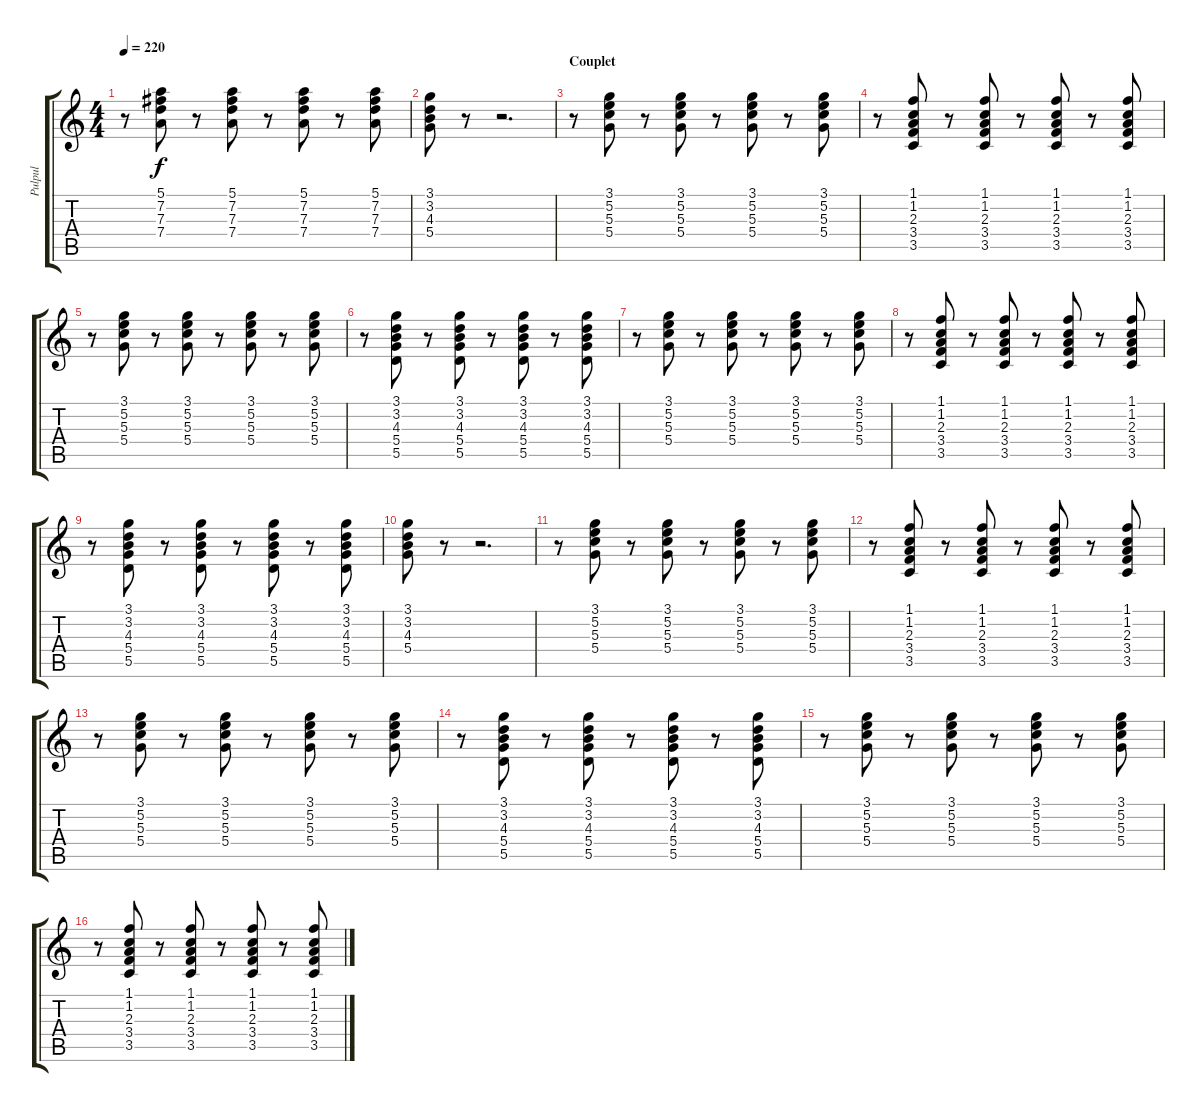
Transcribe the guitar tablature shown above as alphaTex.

\track ("Pulpul" "Pulpul") {instrument electricguitarmuted}
\staff {score tabs}
\tuning (E4 B3 G3 D3 A2 E2) {hide}
\ts (4 4)
\tempo 220
\clef g2
\ks c
r.8{dy f} (5.1 7.2 7.3 7.4).8 r.8 (5.1 7.2 7.3 7.4).8 r.8 (5.1 7.2 7.3 7.4).8 r.8 (5.1 7.2 7.3 7.4).8 |
(3.1 3.2 4.3 5.4).8 r.8 r.2{d} |
\section ("" "Couplet")
r.8 (3.1 5.2 5.3 5.4).8 r.8 (3.1 5.2 5.3 5.4).8 r.8 (3.1 5.2 5.3 5.4).8 r.8 (3.1 5.2 5.3 5.4).8 |
r.8 (1.1 1.2 2.3 3.4 3.5).8 r.8 (1.1 1.2 2.3 3.4 3.5).8 r.8 (1.1 1.2 2.3 3.4 3.5).8 r.8 (1.1 1.2 2.3 3.4 3.5).8 |
r.8 (3.1 5.2 5.3 5.4).8 r.8 (3.1 5.2 5.3 5.4).8 r.8 (3.1 5.2 5.3 5.4).8 r.8 (3.1 5.2 5.3 5.4).8 |
r.8 (3.1 3.2 4.3 5.4 5.5).8 r.8 (3.1 3.2 4.3 5.4 5.5).8 r.8 (3.1 3.2 4.3 5.4 5.5).8 r.8 (3.1 3.2 4.3 5.4 5.5).8 |
r.8 (3.1 5.2 5.3 5.4).8 r.8 (3.1 5.2 5.3 5.4).8 r.8 (3.1 5.2 5.3 5.4).8 r.8 (3.1 5.2 5.3 5.4).8 |
r.8 (1.1 1.2 2.3 3.4 3.5).8 r.8 (1.1 1.2 2.3 3.4 3.5).8 r.8 (1.1 1.2 2.3 3.4 3.5).8 r.8 (1.1 1.2 2.3 3.4 3.5).8 |
r.8 (3.1 3.2 4.3 5.4 5.5).8 r.8 (3.1 3.2 4.3 5.4 5.5).8 r.8 (3.1 3.2 4.3 5.4 5.5).8 r.8 (3.1 3.2 4.3 5.4 5.5).8 |
(3.1 3.2 4.3 5.4).8 r.8 r.2{d} |
r.8 (3.1 5.2 5.3 5.4).8 r.8 (3.1 5.2 5.3 5.4).8 r.8 (3.1 5.2 5.3 5.4).8 r.8 (3.1 5.2 5.3 5.4).8 |
r.8 (1.1 1.2 2.3 3.4 3.5).8 r.8 (1.1 1.2 2.3 3.4 3.5).8 r.8 (1.1 1.2 2.3 3.4 3.5).8 r.8 (1.1 1.2 2.3 3.4 3.5).8 |
r.8 (3.1 5.2 5.3 5.4).8 r.8 (3.1 5.2 5.3 5.4).8 r.8 (3.1 5.2 5.3 5.4).8 r.8 (3.1 5.2 5.3 5.4).8 |
r.8 (3.1 3.2 4.3 5.4 5.5).8 r.8 (3.1 3.2 4.3 5.4 5.5).8 r.8 (3.1 3.2 4.3 5.4 5.5).8 r.8 (3.1 3.2 4.3 5.4 5.5).8 |
r.8 (3.1 5.2 5.3 5.4).8 r.8 (3.1 5.2 5.3 5.4).8 r.8 (3.1 5.2 5.3 5.4).8 r.8 (3.1 5.2 5.3 5.4).8 |
r.8 (1.1 1.2 2.3 3.4 3.5).8 r.8 (1.1 1.2 2.3 3.4 3.5).8 r.8 (1.1 1.2 2.3 3.4 3.5).8 r.8 (1.1 1.2 2.3 3.4 3.5).8
